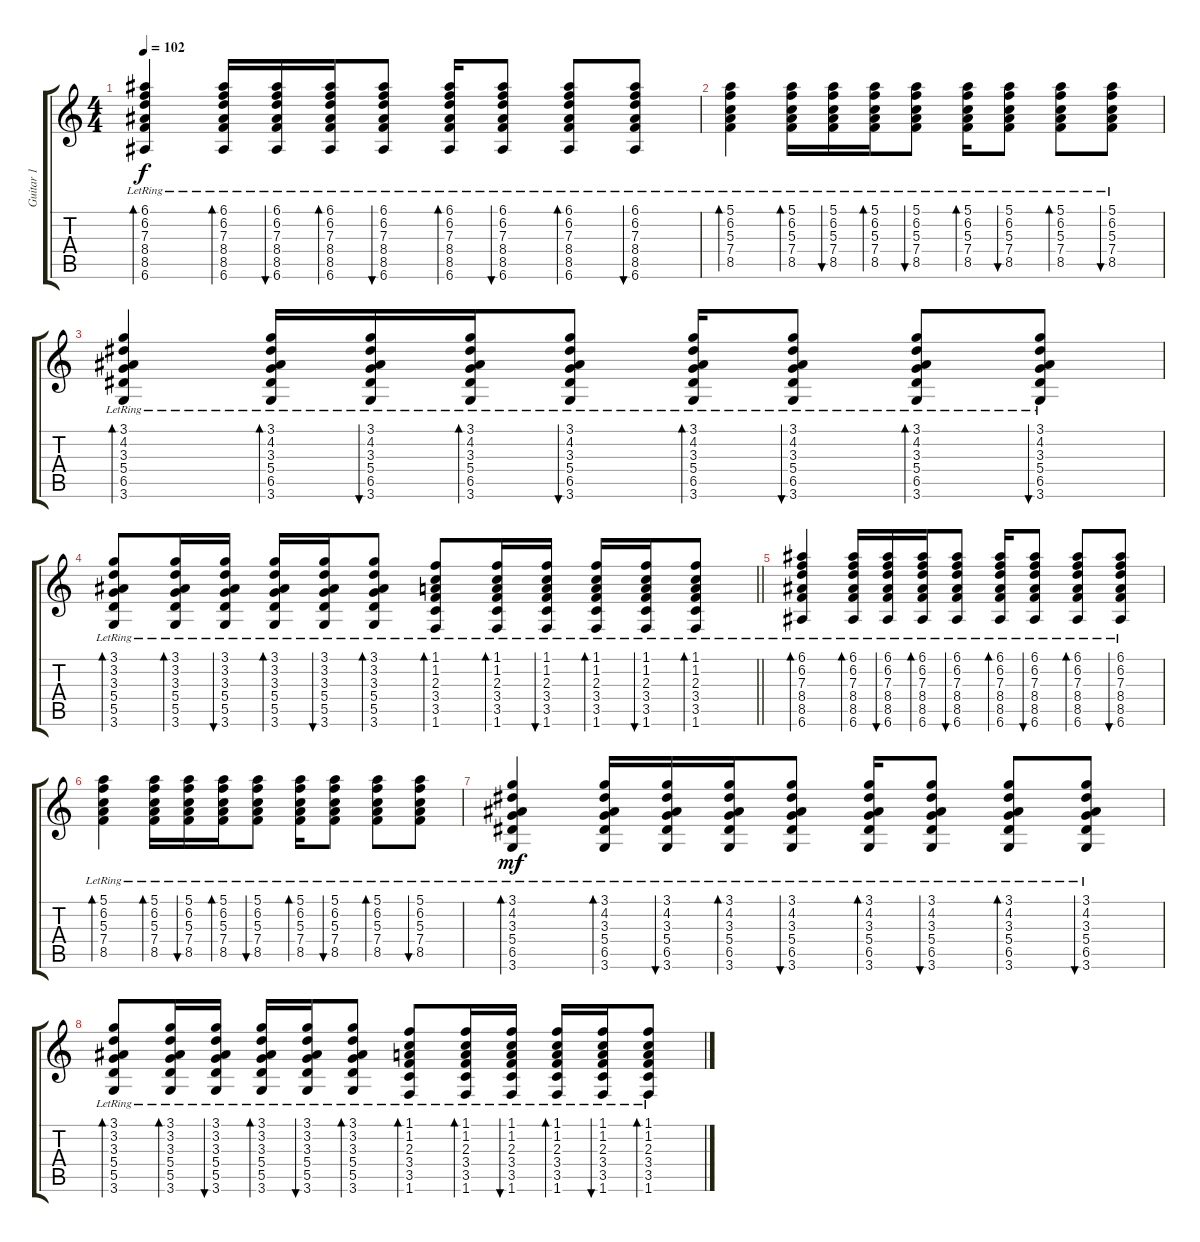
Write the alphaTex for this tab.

\track ("Guitar 1" "Guitar 1") {instrument acousticguitarsteel}
\staff {score tabs}
\tuning (E4 B3 G3 D3 A2 E2) {hide}
\ts (4 4)
\tempo 102
\clef g2
\ks c
(6.1{lr} 6.2{lr} 7.3{lr} 8.4{lr} 8.5{lr} 6.6{lr}).4{bd 120 dy f} (6.1{lr} 6.2{lr} 7.3{lr} 8.4{lr} 8.5{lr} 6.6{lr}).16{bd 30} (6.1{lr} 6.2{lr} 7.3{lr} 8.4{lr} 8.5{lr} 6.6{lr}).16{bu 30} (6.1{lr} 6.2{lr} 7.3{lr} 8.4{lr} 8.5{lr} 6.6{lr}).16{bd 30} (6.1{lr} 6.2{lr} 7.3{lr} 8.4{lr} 8.5{lr} 6.6{lr}).8{bu 30} (6.1{lr} 6.2{lr} 7.3{lr} 8.4{lr} 8.5{lr} 6.6{lr}).16{bd 60} (6.1{lr} 6.2{lr} 7.3{lr} 8.4{lr} 8.5{lr} 6.6{lr}).8{bu 60} (6.1{lr} 6.2{lr} 7.3{lr} 8.4{lr} 8.5{lr} 6.6{lr}).8{bd 60} (6.1{lr} 6.2{lr} 7.3{lr} 8.4{lr} 8.5{lr} 6.6{lr}).8{bu 60} |
(5.1{lr} 6.2{lr} 5.3{lr} 7.4{lr} 8.5{lr}).4{bd 120} (5.1{lr} 6.2{lr} 5.3{lr} 7.4{lr} 8.5{lr}).16{bd 30} (5.1{lr} 6.2{lr} 5.3{lr} 7.4{lr} 8.5{lr}).16{bu 30} (5.1{lr} 6.2{lr} 5.3{lr} 7.4{lr} 8.5{lr}).16{bd 30} (5.1{lr} 6.2{lr} 5.3{lr} 7.4{lr} 8.5{lr}).8{bu 30} (5.1{lr} 6.2{lr} 5.3{lr} 7.4{lr} 8.5{lr}).16{bd 60} (5.1{lr} 6.2{lr} 5.3{lr} 7.4{lr} 8.5{lr}).8{bu 60} (5.1{lr} 6.2{lr} 5.3{lr} 7.4{lr} 8.5{lr}).8{bd 60} (5.1{lr} 6.2{lr} 5.3{lr} 7.4{lr} 8.5{lr}).8{bu 60} |
(3.1{lr} 4.2{lr} 3.3{lr} 5.4{lr} 6.5{lr} 3.6{lr}).4{bd 120} (3.1{lr} 4.2{lr} 3.3{lr} 5.4{lr} 6.5{lr} 3.6{lr}).16{bd 30} (3.1{lr} 4.2{lr} 3.3{lr} 5.4{lr} 6.5{lr} 3.6{lr}).16{bu 30} (3.1{lr} 4.2{lr} 3.3{lr} 5.4{lr} 6.5{lr} 3.6{lr}).16{bd 30} (3.1{lr} 4.2{lr} 3.3{lr} 5.4{lr} 6.5{lr} 3.6{lr}).8{bu 30} (3.1{lr} 4.2{lr} 3.3{lr} 5.4{lr} 6.5{lr} 3.6{lr}).16{bd 60} (3.1{lr} 4.2{lr} 3.3{lr} 5.4{lr} 6.5{lr} 3.6{lr}).8{bu 60} (3.1{lr} 4.2{lr} 3.3{lr} 5.4{lr} 6.5{lr} 3.6{lr}).8{bd 60} (3.1{lr} 4.2{lr} 3.3{lr} 5.4{lr} 6.5{lr} 3.6{lr}).8{bu 60} |
\barLineRight lightlight
(3.1{lr} 3.2{lr} 3.3{lr} 5.4{lr} 5.5{lr} 3.6{lr}).8{bd 60} (3.1{lr} 3.2{lr} 3.3{lr} 5.4{lr} 5.5{lr} 3.6{lr}).16{bd 30} (3.1{lr} 3.2{lr} 3.3{lr} 5.4{lr} 5.5{lr} 3.6{lr}).16{bu 30} (3.1{lr} 3.2{lr} 3.3{lr} 5.4{lr} 5.5{lr} 3.6{lr}).16{bd 30} (3.1{lr} 3.2{lr} 3.3{lr} 5.4{lr} 5.5{lr} 3.6{lr}).16{bu 30} (3.1{lr} 3.2{lr} 3.3{lr} 5.4{lr} 5.5{lr} 3.6{lr}).8{bd 30} (1.1{lr} 1.2{lr} 2.3{lr} 3.4{lr} 3.5{lr} 1.6{lr}).8{bd 60} (1.1{lr} 1.2{lr} 2.3{lr} 3.4{lr} 3.5{lr} 1.6{lr}).16{bd 60} (1.1{lr} 1.2{lr} 2.3{lr} 3.4{lr} 3.5{lr} 1.6{lr}).16{bu 60} (1.1{lr} 1.2{lr} 2.3{lr} 3.4{lr} 3.5{lr} 1.6{lr}).16{bd 60} (1.1{lr} 1.2{lr} 2.3{lr} 3.4{lr} 3.5{lr} 1.6{lr}).16{bu 60} (1.1{lr} 1.2{lr} 2.3{lr} 3.4{lr} 3.5{lr} 1.6{lr}).8{bd 60} |
(6.1{lr} 6.2{lr} 7.3{lr} 8.4{lr} 8.5{lr} 6.6{lr}).4{bd 120} (6.1{lr} 6.2{lr} 7.3{lr} 8.4{lr} 8.5{lr} 6.6{lr}).16{bd 30} (6.1{lr} 6.2{lr} 7.3{lr} 8.4{lr} 8.5{lr} 6.6{lr}).16{bu 30} (6.1{lr} 6.2{lr} 7.3{lr} 8.4{lr} 8.5{lr} 6.6{lr}).16{bd 30} (6.1{lr} 6.2{lr} 7.3{lr} 8.4{lr} 8.5{lr} 6.6{lr}).8{bu 30} (6.1{lr} 6.2{lr} 7.3{lr} 8.4{lr} 8.5{lr} 6.6{lr}).16{bd 60} (6.1{lr} 6.2{lr} 7.3{lr} 8.4{lr} 8.5{lr} 6.6{lr}).8{bu 60} (6.1{lr} 6.2{lr} 7.3{lr} 8.4{lr} 8.5{lr} 6.6{lr}).8{bd 60} (6.1{lr} 6.2{lr} 7.3{lr} 8.4{lr} 8.5{lr} 6.6{lr}).8{bu 60} |
(5.1{lr} 6.2{lr} 5.3{lr} 7.4{lr} 8.5{lr}).4{bd 120} (5.1{lr} 6.2{lr} 5.3{lr} 7.4{lr} 8.5{lr}).16{bd 30} (5.1{lr} 6.2{lr} 5.3{lr} 7.4{lr} 8.5{lr}).16{bu 30} (5.1{lr} 6.2{lr} 5.3{lr} 7.4{lr} 8.5{lr}).16{bd 30} (5.1{lr} 6.2{lr} 5.3{lr} 7.4{lr} 8.5{lr}).8{bu 30} (5.1{lr} 6.2{lr} 5.3{lr} 7.4{lr} 8.5{lr}).16{bd 60} (5.1{lr} 6.2{lr} 5.3{lr} 7.4{lr} 8.5{lr}).8{bu 60} (5.1{lr} 6.2{lr} 5.3{lr} 7.4{lr} 8.5{lr}).8{bd 60} (5.1{lr} 6.2{lr} 5.3{lr} 7.4{lr} 8.5{lr}).8{bu 60} |
(3.1{lr} 4.2{lr} 3.3{lr} 5.4{lr} 6.5{lr} 3.6{lr}).4{bd 120 dy mf} (3.1{lr} 4.2{lr} 3.3{lr} 5.4{lr} 6.5{lr} 3.6{lr}).16{bd 30} (3.1{lr} 4.2{lr} 3.3{lr} 5.4{lr} 6.5{lr} 3.6{lr}).16{bu 30} (3.1{lr} 4.2{lr} 3.3{lr} 5.4{lr} 6.5{lr} 3.6{lr}).16{bd 30} (3.1{lr} 4.2{lr} 3.3{lr} 5.4{lr} 6.5{lr} 3.6{lr}).8{bu 30} (3.1{lr} 4.2{lr} 3.3{lr} 5.4{lr} 6.5{lr} 3.6{lr}).16{bd 60} (3.1{lr} 4.2{lr} 3.3{lr} 5.4{lr} 6.5{lr} 3.6{lr}).8{bu 60} (3.1{lr} 4.2{lr} 3.3{lr} 5.4{lr} 6.5{lr} 3.6{lr}).8{bd 60} (3.1{lr} 4.2{lr} 3.3{lr} 5.4{lr} 6.5{lr} 3.6{lr}).8{bu 60} |
(3.1{lr} 3.2{lr} 3.3{lr} 5.4{lr} 5.5{lr} 3.6{lr}).8{bd 60} (3.1{lr} 3.2{lr} 3.3{lr} 5.4{lr} 5.5{lr} 3.6{lr}).16{bd 30} (3.1{lr} 3.2{lr} 3.3{lr} 5.4{lr} 5.5{lr} 3.6{lr}).16{bu 30} (3.1{lr} 3.2{lr} 3.3{lr} 5.4{lr} 5.5{lr} 3.6{lr}).16{bd 30} (3.1{lr} 3.2{lr} 3.3{lr} 5.4{lr} 5.5{lr} 3.6{lr}).16{bu 30} (3.1{lr} 3.2{lr} 3.3{lr} 5.4{lr} 5.5{lr} 3.6{lr}).8{bd 30} (1.1{lr} 1.2{lr} 2.3{lr} 3.4{lr} 3.5{lr} 1.6{lr}).8{bd 60} (1.1{lr} 1.2{lr} 2.3{lr} 3.4{lr} 3.5{lr} 1.6{lr}).16{bd 60} (1.1{lr} 1.2{lr} 2.3{lr} 3.4{lr} 3.5{lr} 1.6{lr}).16{bu 60} (1.1{lr} 1.2{lr} 2.3{lr} 3.4{lr} 3.5{lr} 1.6{lr}).16{bd 60} (1.1{lr} 1.2{lr} 2.3{lr} 3.4{lr} 3.5{lr} 1.6{lr}).16{bu 60} (1.1{lr} 1.2{lr} 2.3{lr} 3.4{lr} 3.5{lr} 1.6{lr}).8{bd 60}
